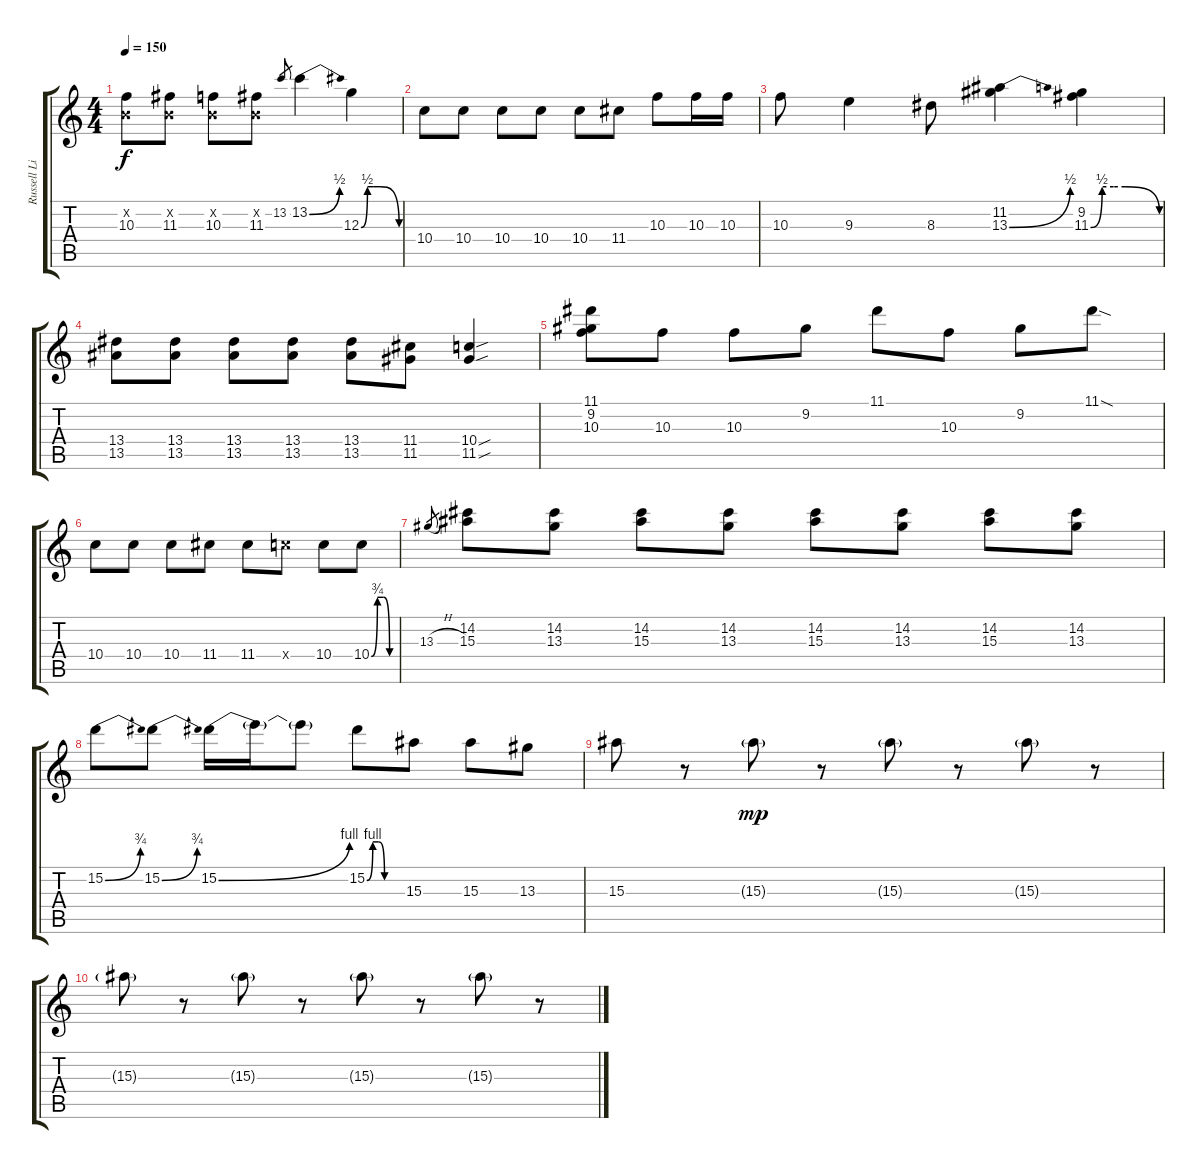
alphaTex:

\track ("Russell Lissack (Lead Guitar)" "Russell Li") {instrument overdrivenguitar}
\staff {score tabs}
\tuning (E4 B3 G3 D3 A2 E2) {hide}
\ts (4 4)
\tempo 150
\clef g2
\ks c
(0.2{x} 10.3).8{dy f} (0.2{x} 11.3).8 (0.2{x} 10.3).8 (0.2{x} 11.3).8 13.2.8{gr} 13.2{be (bend 0 0 60 2)}.4 12.3{be (custom 0 0 10 2 20 2 30 2 60 0)}.4 |
10.4.8 10.4.8 10.4.8 10.4.8 10.4.8 11.4.8 10.3.8 10.3.16 10.3.16 |
10.3.8 9.3.4 8.3.8 (11.2 13.3{be (bend 0 0 60 2)}).4 (9.2 11.3{be (custom 0 0 10 2 20 2 30 2 60 0)}).4 |
(13.4 13.5).8 (13.4 13.5).8 (13.4 13.5).8 (13.4 13.5).8 (13.4 13.5).8 (11.4 11.5).8 (10.4{sou} 11.5{sou}).4 |
(11.1 9.2 10.3).8 10.3.8 10.3.8 9.2.8 11.1.8 10.3.8 9.2.8 11.1{sod}.8 |
10.4.8 10.4.8 10.4.8 11.4.8 11.4.8 10.4{x}.8 10.4.8 10.4{be (custom 0 0 15 3 30 3 45 0 60 0)}.8 |
13.3{h}.8{gr} (14.2 15.3).8 (14.2 13.3).8 (14.2 15.3).8 (14.2 13.3).8 (14.2 15.3).8 (14.2 13.3).8 (14.2 15.3).8 (14.2 13.3).8 |
15.2{be (bend 0 0 60 3)}.8 15.2{be (bend 0 0 60 3)}.8 15.2{be (bend 0 0 60 4)}.16 15.2{t}.16 15.2{t}.8 15.2{be (custom 0 0 10 4 20 4 30 0 60 0)}.8 15.3.8 15.3.8 13.3.8 |
15.3.8{volume 0} r.8 15.3{g}.8{dy mp} r.8 15.3{g}.8 r.8 15.3{g}.8 r.8 |
15.3{g}.8 r.8 15.3{g}.8 r.8 15.3{g}.8 r.8 15.3{g}.8 r.8
